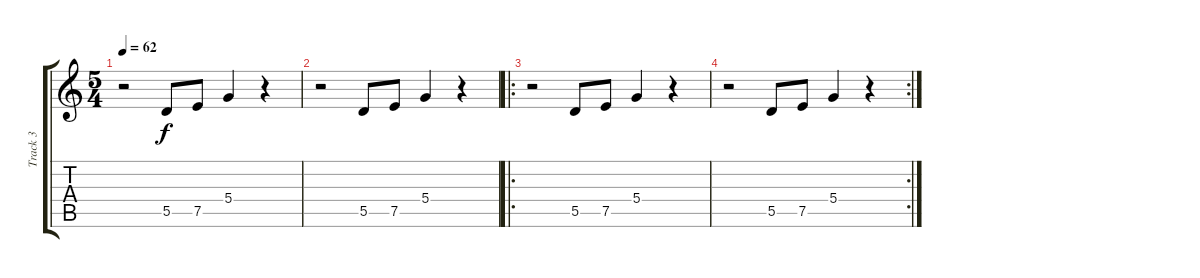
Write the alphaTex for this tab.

\track ("Track 3" "Track 3") {instrument electricguitarjazz}
\staff {score tabs}
\tuning (E4 B3 G3 D3 A2 E2) {hide}
\ts (5 4)
\tempo 62
\clef g2
\ks c
r.2{dy f} 5.5.8 7.5.8 5.4.4 r.4 |
r.2 5.5.8 7.5.8 5.4.4 r.4 |
\ro
r.2 5.5.8 7.5.8 5.4.4 r.4 |
\rc 2
r.2 5.5.8 7.5.8 5.4.4 r.4
